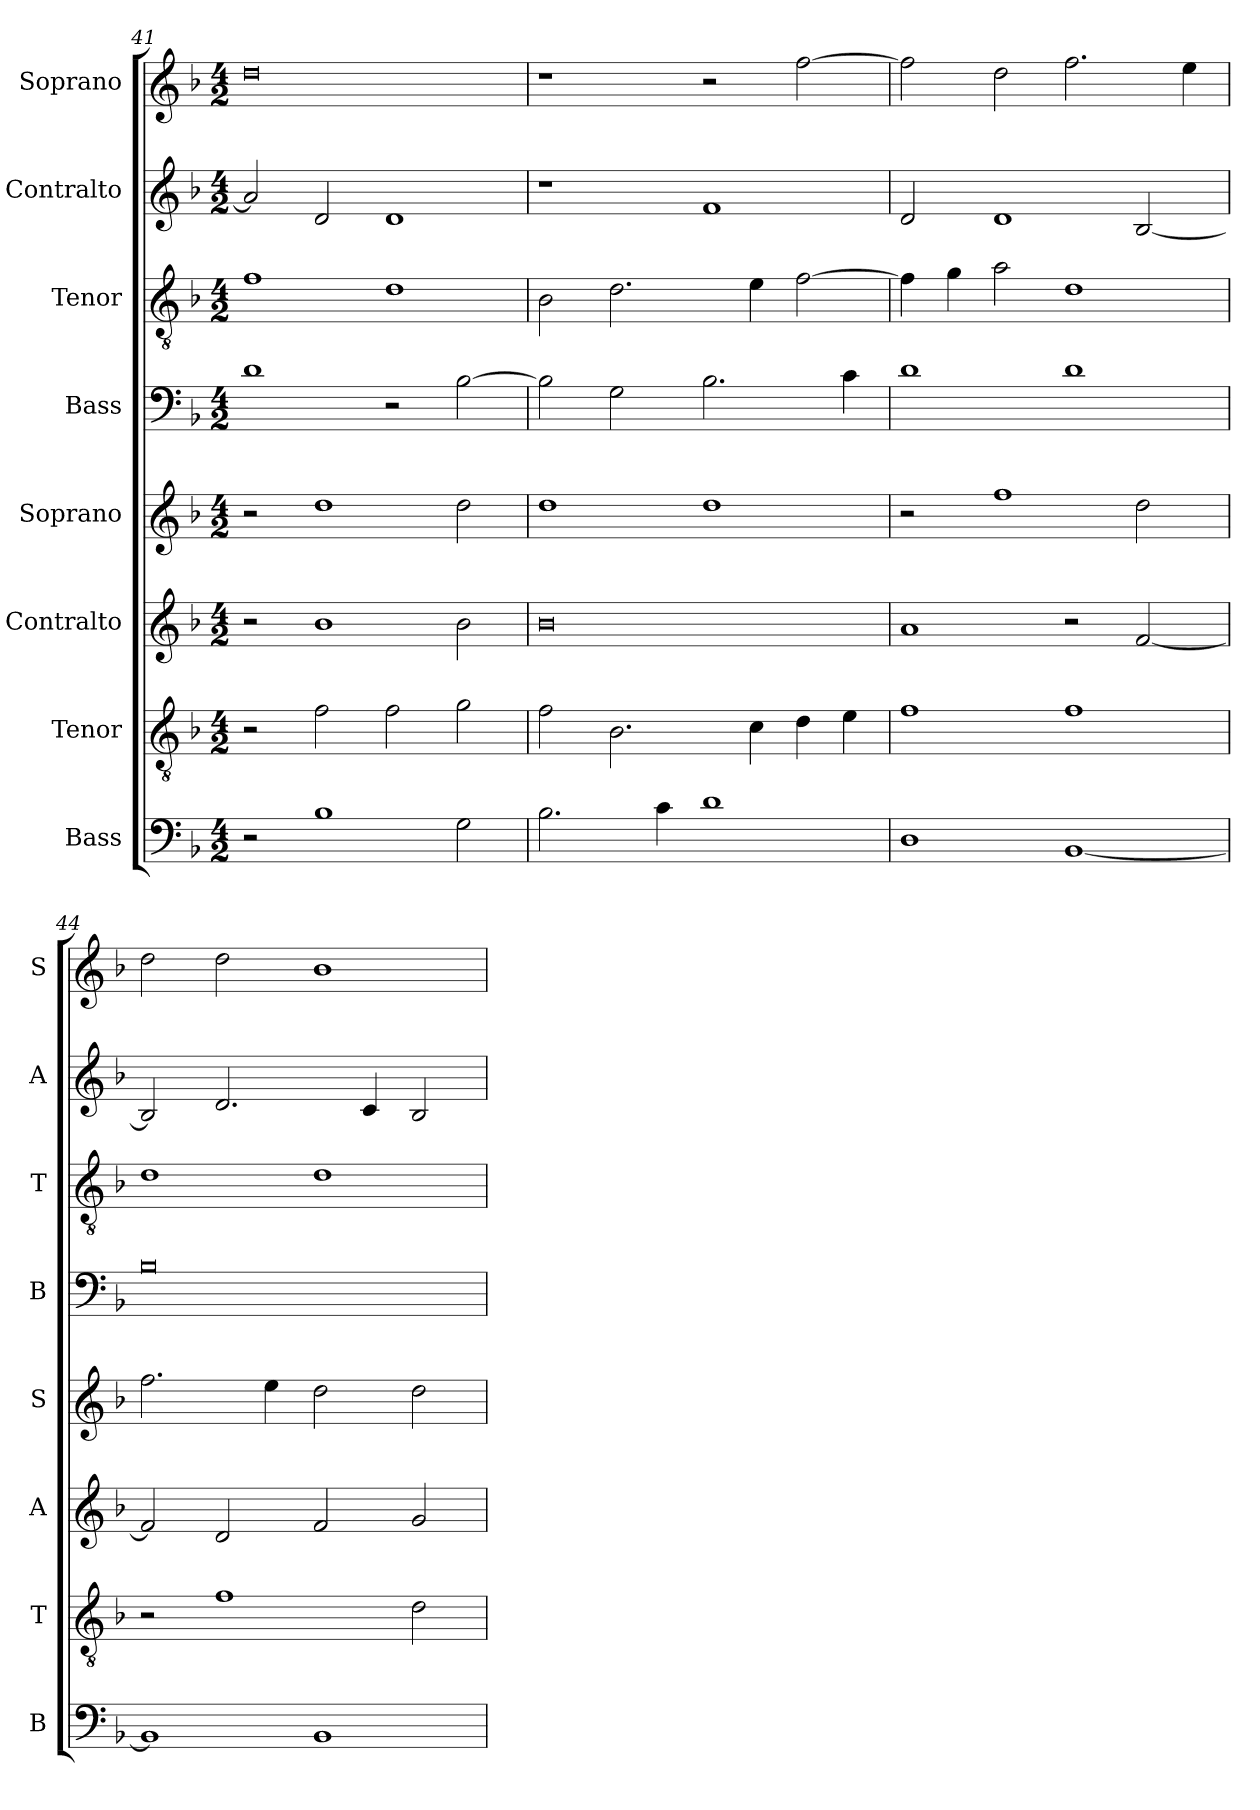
**kern	**kern	**kern	**kern	**kern	**kern	**kern	**kern
*part8	*part7	*part6	*part5	*part4	*part3	*part2	*part1
*staff8	*staff7	*staff6	*staff5	*staff4	*staff3	*staff2	*staff1
*I"Bass	*I"Tenor	*I"Contralto	*I"Soprano	*I"Bass	*I"Tenor	*I"Contralto	*I"Soprano
*I'B	*I'T	*I'A	*I'S	*I'B	*I'T	*I'A	*I'S
*clefF4	*clefGv2	*clefG2	*clefG2	*clefF4	*clefGv2	*clefG2	*clefG2
*k[b-]	*k[b-]	*k[b-]	*k[b-]	*k[b-]	*k[b-]	*k[b-]	*k[b-]
*G:dor	*G:dor	*G:dor	*G:dor	*G:dor	*G:dor	*G:dor	*G:dor
*M4/2	*M4/2	*M4/2	*M4/2	*M4/2	*M4/2	*M4/2	*M4/2
=41	=41	=41	=41	=41	=41	=41	=41
2r	2r	2r	2r	1d	1f	2a]	0dd
1B-	2f	1b-	1dd	.	.	2d	.
.	2f	.	.	2r	1d	1d	.
2G	2g	2b-	2dd	[2B-	.	.	.
=42	=42	=42	=42	=42	=42	=42	=42
2.B-	2f	0b-	1dd	2B-]	2B-	1r	1r
.	2.B-	.	.	2G	2.d	.	.
4c	.	.	.	.	.	.	.
1d	.	.	1dd	2.B-	.	1f	2r
.	4c	.	.	.	4e	.	.
.	4d	.	.	.	[2f	.	[2ff
.	4e	.	.	4c	.	.	.
=43	=43	=43	=43	=43	=43	=43	=43
1D	1f	1a	2r	1d	4f]	2d	2ff]
.	.	.	.	.	4g	.	.
.	.	.	1ff	.	2a	1d	2dd
[1BB-	1f	2r	.	1d	1d	.	2.ff
.	.	[2f	2dd	.	.	[2B-	.
.	.	.	.	.	.	.	4ee
=44	=44	=44	=44	=44	=44	=44	=44
1BB-]	2r	2f]	2.ff	0B-	1d	2B-]	2dd
.	1f	2d	.	.	.	2.d	2dd
.	.	.	4ee	.	.	.	.
1BB-	.	2f	2dd	.	1d	.	1b-
.	.	.	.	.	.	4c	.
.	2d	2g	2dd	.	.	2B-	.
=	=	=	=	=	=	=	=
*-	*-	*-	*-	*-	*-	*-	*-
